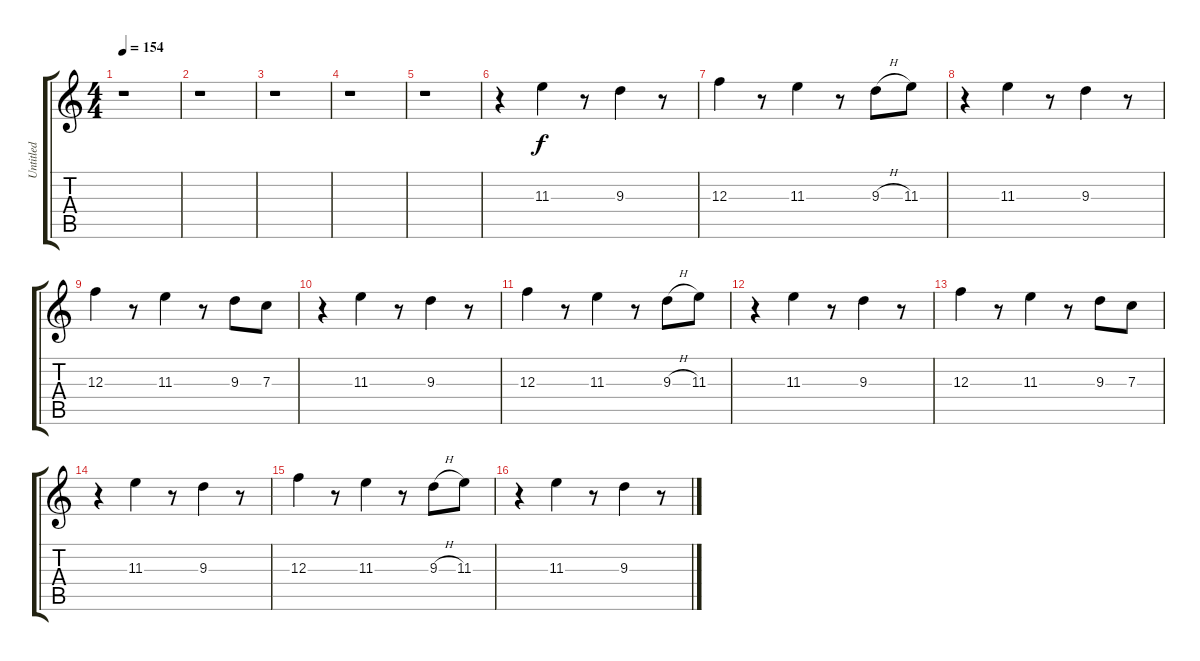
\track ("Untitled" "Untitled") {instrument distortionguitar}
\staff {score tabs}
\tuning (D4 A3 F3 C3 G2 C2) {hide}
\ts (4 4)
\tempo 154
\clef g2
\ks c
r.1{dy mf} |
r.1 |
r.1 |
r.1 |
r.1 |
r.4 11.3.4{dy f} r.8 9.3.4 r.8 |
12.3.4 r.8 11.3.4 r.8 9.3{h}.8 11.3.8 |
r.4 11.3.4 r.8 9.3.4 r.8 |
12.3.4 r.8 11.3.4 r.8 9.3.8 7.3.8 |
r.4 11.3.4 r.8 9.3.4 r.8 |
12.3.4 r.8 11.3.4 r.8 9.3{h}.8 11.3.8 |
r.4 11.3.4 r.8 9.3.4 r.8 |
12.3.4 r.8 11.3.4 r.8 9.3.8 7.3.8 |
r.4 11.3.4 r.8 9.3.4 r.8 |
12.3.4 r.8 11.3.4 r.8 9.3{h}.8 11.3.8 |
r.4 11.3.4 r.8 9.3.4 r.8
